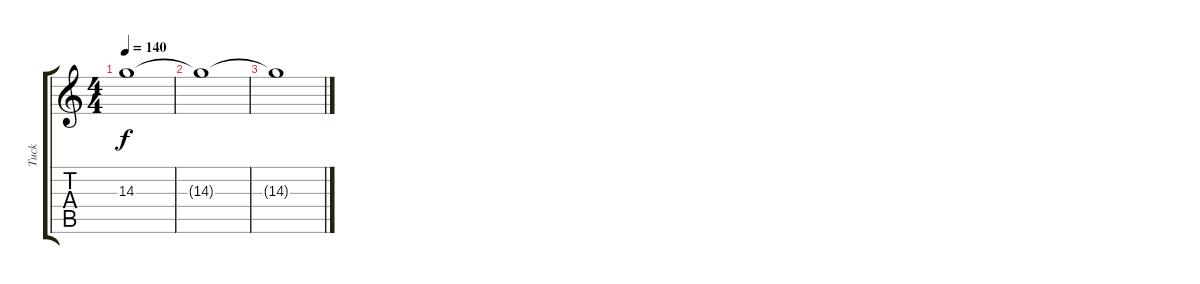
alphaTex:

\track ("Tuck" "Tuck") {instrument distortionguitar}
\staff {score tabs}
\tuning (D4 A3 F3 C3 G2 C2) {hide}
\ts (4 4)
\tempo 140
\clef g2
\ks c
14.3{t}.1{dy f} |
14.3{t}.1 |
14.3{t}.1
